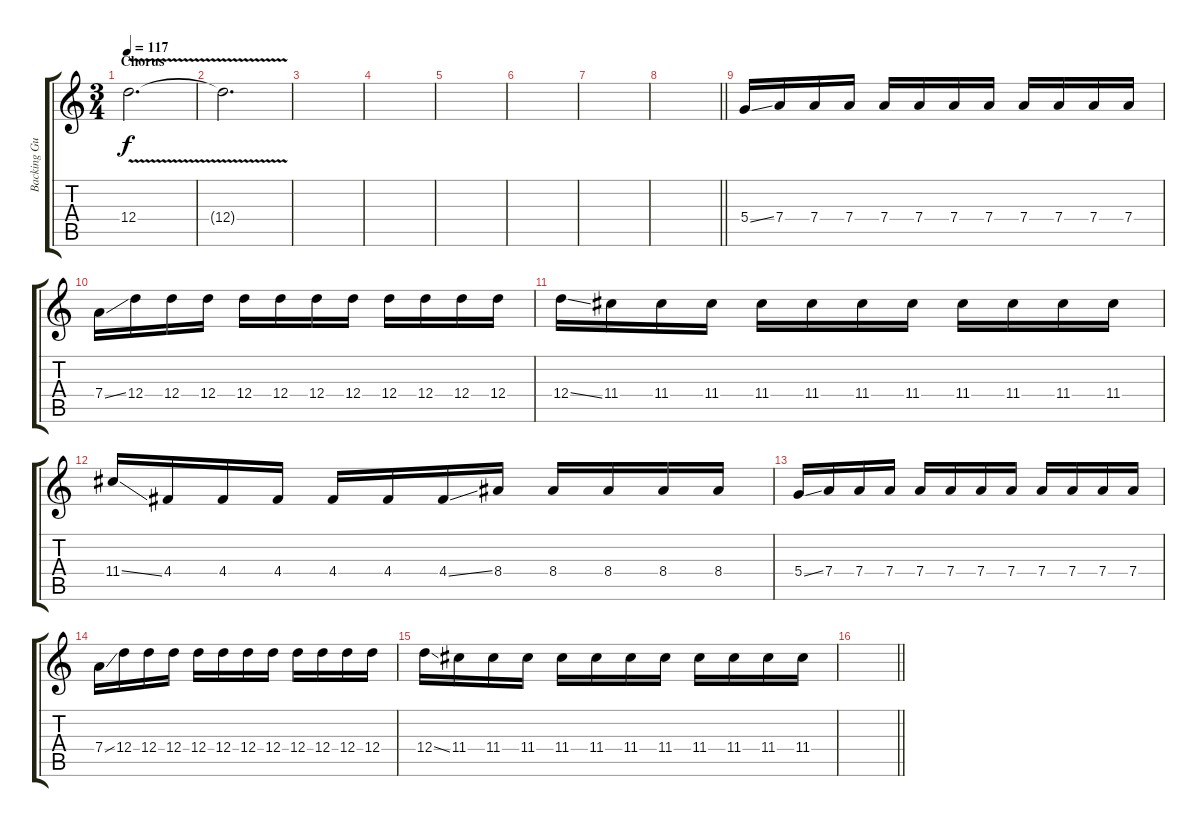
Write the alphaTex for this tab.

\track ("Backing Guitar" "Backing Gu") {instrument distortionguitar}
\staff {score tabs}
\tuning (E4 B3 G3 D3 A2 D2) {hide}
\ts (3 4)
\section ("" "Chorus")
\tempo 117
\clef g2
\ks c
12.4{v}.2{d dy f} |
12.4{t}.2{d} |
|
|
|
|
|
\barLineRight lightlight
|
5.4{ss}.16 7.4.16 7.4.16 7.4.16 7.4.16 7.4.16 7.4.16 7.4.16 7.4.16 7.4.16 7.4.16 7.4.16 |
7.4{ss}.16 12.4.16 12.4.16 12.4.16 12.4.16 12.4.16 12.4.16 12.4.16 12.4.16 12.4.16 12.4.16 12.4.16 |
12.4{ss}.16 11.4.16 11.4.16 11.4.16 11.4.16 11.4.16 11.4.16 11.4.16 11.4.16 11.4.16 11.4.16 11.4.16 |
11.4{ss}.16 4.4.16 4.4.16 4.4.16 4.4.16 4.4.16 4.4{ss}.16 8.4.16 8.4.16 8.4.16 8.4.16 8.4.16 |
5.4{ss}.16 7.4.16 7.4.16 7.4.16 7.4.16 7.4.16 7.4.16 7.4.16 7.4.16 7.4.16 7.4.16 7.4.16 |
7.4{ss}.16 12.4.16 12.4.16 12.4.16 12.4.16 12.4.16 12.4.16 12.4.16 12.4.16 12.4.16 12.4.16 12.4.16 |
12.4{ss}.16 11.4.16 11.4.16 11.4.16 11.4.16 11.4.16 11.4.16 11.4.16 11.4.16 11.4.16 11.4.16 11.4.16 |
\barLineRight lightlight
